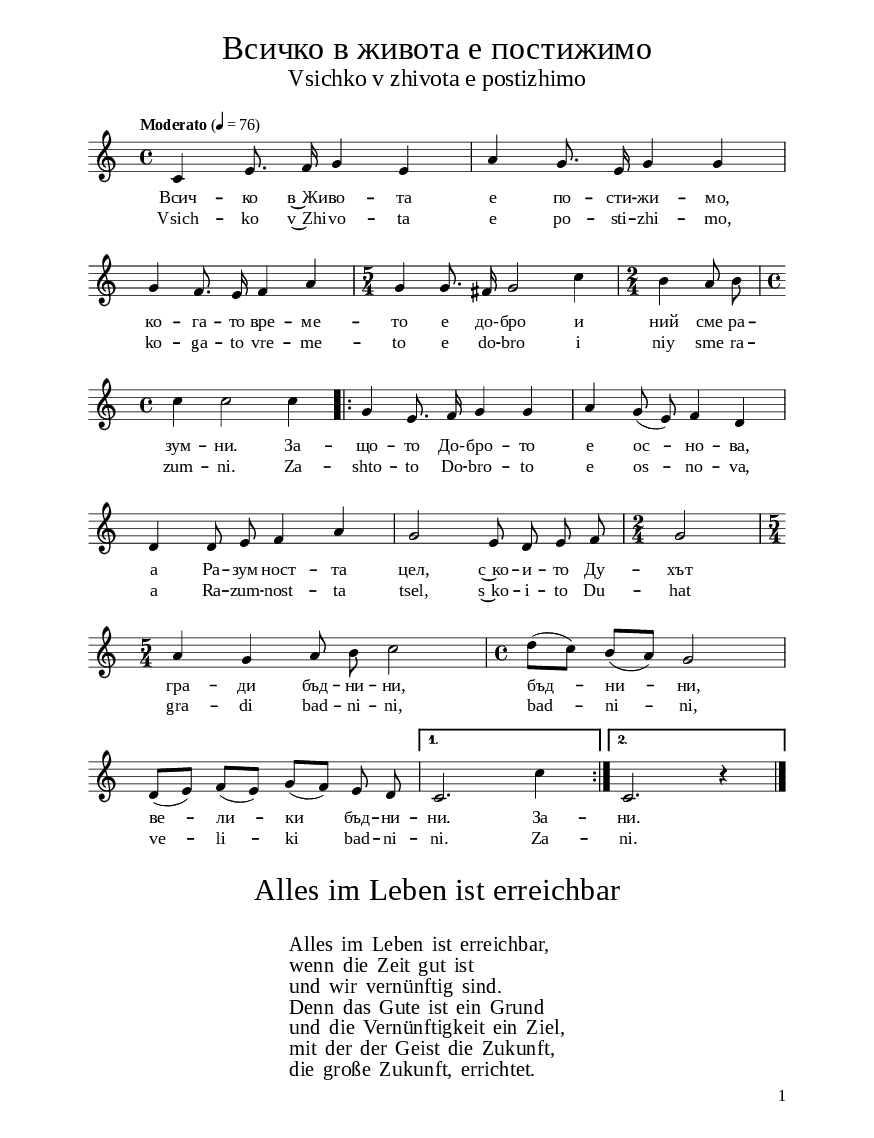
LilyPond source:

\version "2.24.0"

% include paper part and global functions
\include "include/globals.ily"

\bookpart {
  \label #'ref039
  \tocItem \markup " "
  \include "include/bookpart-paper.ily"
  \score {
    \include "include/score-layout.ily"


    \new Voice \absolute  {
      \clef treble
      \key c \major
      \time 4/4
      \tempoFunc "Moderato" 4 "76"
      \autoBeamOff

      \autoBeamOff

      c'4 e'8. f'16 g'4 e' | a'4 g'8. e'16 g'4 g' \break |

      g'4 f'8. e'16 f'4 a' | \time 5/4  g'4 g'8. fis'16 g'2 c''4 | \time 2/4  b'4 a'8 b' \break |

      \time 4/4  c''4 c''2 c''4 \repeat volta 2 {
        g'4 e'8. f'16 g'4 g' | a'4 g'8 ( e' ) f'4 d' | \break

        d'4 d'8 e' f'4 a' g'2 e'8 d' e' f' | \time 2/4  g'2 | \break

        \time 5/4  a'4 g' a'8 b' c''2 | \time 4/4  d''8 [( c'' )] b' [( a' )] g'2 \break

        d'8  [( e' )] f' [( e' )] g' [( f' )] e' d'
      } \alternative { { | c'2. c''4 | } {c'2. r4 } } \bar "|."
    }

    \addlyrics {
      Всич -- ко
      в~Жи -- во -- та е по -- сти -- жи -- мо, ко --
      га -- то вре -- ме -- то е "до-" -- бро и ний сме
      ра -- зум -- ни. За -- що -- то "До-" -- бро -- то
      е ос -- но -- ва, а Ра -- зум -- ност -- та
      цел, с~ко -- и -- то Ду -- хът гра -- ди бъд --
      ни -- ни, бъд -- ни -- ни, ве -- ли -- ки бъд --
      ни -- ни. За -- ни.
    }

    \addlyrics {
      Vsich -- ko
      v~Zhi -- vo -- ta e po -- sti -- zhi -- mo, ko --
      ga -- to vre -- me -- to e do -- bro i niy sme
      ra -- zum -- ni. Za -- shto -- to Do -- bro -- to
      e os -- no -- va, a Ra -- zum -- nost -- ta
      tsel, s~ko -- i -- to Du -- hat gra -- di bad --
      ni -- ni, bad -- ni -- ni, ve -- li -- ki bad --
      ni -- ni. Za -- ni.
    }


    \header {
      title = \titleFunc "Всичко в живота е постижимо" "Vsichko v zhivota e postizhimo"
    }

    \midi{}

  } % score

 % \markup \dc-two "D.C." "con repitione"
  

  % include foreign translation(s) of the song
 
  \version "2.20.0"

\markup \fill-line { \fontsize #6 "Alles im Leben ist erreichbar" }
\markup \null
\markup \null
\markup \fontsize #+2.5 {
    \hspace #18
    \override #'(baseline-skip . 2)
    
        \column {
     \line { " " }      
  \line { " "   Alles im Leben ist erreichbar, }

 \line { " " wenn die Zeit gut ist  }

 \line { " " und wir vernünftig sind. }

 \line { " " Denn das Gute ist ein Grund  }

 \line { " " und die Vernünftigkeit ein Ziel,  }

 \line { " " mit der der Geist die Zukunft, }

 \line { " " die große Zukunft, errichtet. }
       
    }
    
    
}
        


} % bookpart
